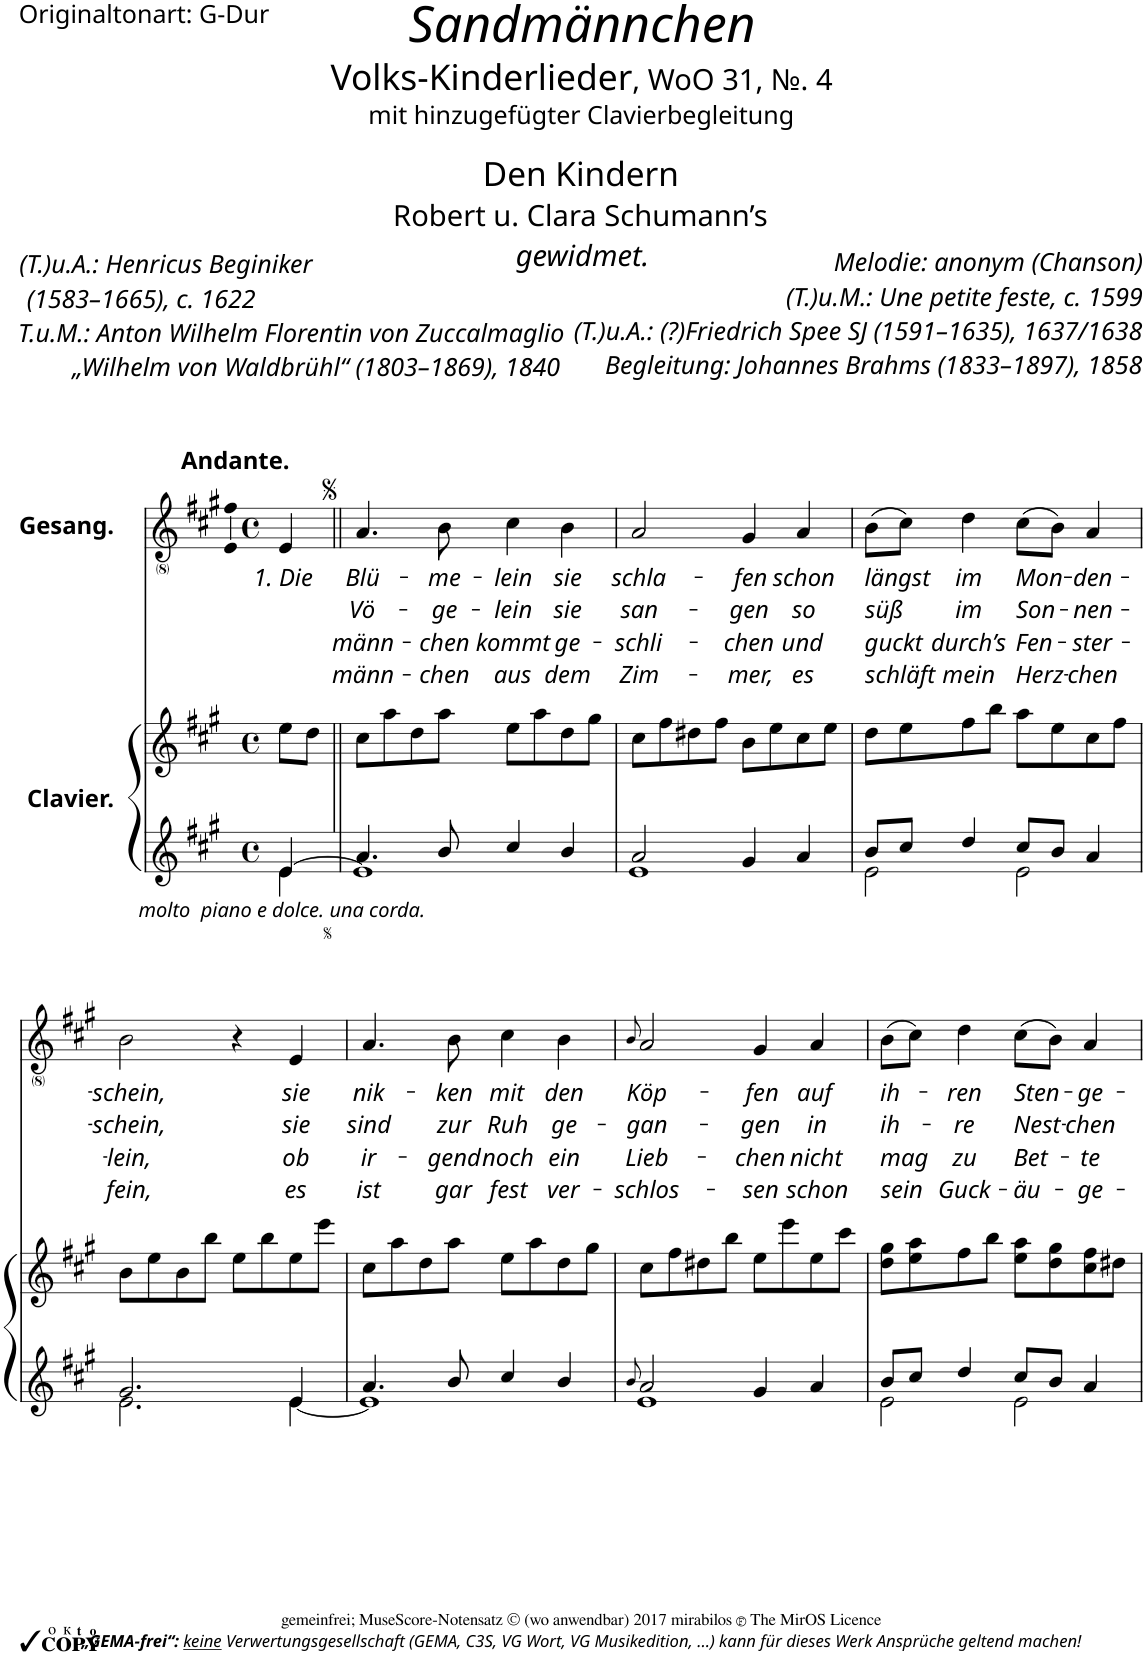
**kern	**kern	**dynam	**kern	**text	**text	**text	**text
*part2	*part2	*part2	*part1	*part1	*part1	*part1	*part1
*staff3	*staff2	*staff2/3	*staff1	*staff1	*staff1	*staff1	*staff1
*I"Clavier.	*	*	*I"Gesang.	*	*	*	*
*clefG2	*clefG2	*	*clefG2	*	*	*	*
*k[f#c#g#]	*k[f#c#g#]	*	*k[f#c#g#]	*	*	*	*
*M4/4	*M4/4	*	*M4/4	*	*	*	*
*met(c)	*met(c)	*	*met(c)	*	*	*	*
=1	=1	=1	=1	=1	=1	=1	=1
*^	*	*	*	*	*	*	*
!	!	!	!	!LO:TX:a:B:t=Andante.	!	!	!	!
!	!	!	!LO:DY:b=2	!	!LO:LY:b	!	!	!
[4e/	4e\	8ee\L	other-dynamics	4e/	1. Die	.	.	.
.	.	8dd\J	.	.	.	.	.	.
=2||	=2||	=2||	=2||	=2||	=2||	=2||	=2||	=2||
!	!	!	!	!	!LO:LY:b	!LO:LY:b	!LO:LY:b	!LO:LY:b
4.a/	1e]	8cc#\L	.	4.a/	Blü-	Vö-	männ-	männ-
.	.	8aa\	.	.	.	.	.	.
.	.	8dd\	.	.	.	.	.	.
!	!	!	!	!	!LO:LY:b	!LO:LY:b	!LO:LY:b	!LO:LY:b
8b/	.	8aa\J	.	8b\	-me-	-ge-	-chen	-chen
!	!	!	!	!	!LO:LY:b	!LO:LY:b	!LO:LY:b	!LO:LY:b
4cc#/	.	8ee\L	.	4cc#\	-lein	-lein	kommt	aus
.	.	8aa\	.	.	.	.	.	.
!	!	!	!	!	!LO:LY:b	!LO:LY:b	!LO:LY:b	!LO:LY:b
4b/	.	8dd\	.	4b\	sie	sie	ge-	dem
.	.	8gg#\J	.	.	.	.	.	.
=3	=3	=3	=3	=3	=3	=3	=3	=3
!	!	!	!	!	!LO:LY:b	!LO:LY:b	!LO:LY:b	!LO:LY:b
2a/	1e	8cc#\L	.	2a/	schla-	san-	-schli-	Zim-
.	.	8ff#\	.	.	.	.	.	.
.	.	8dd#X\	.	.	.	.	.	.
.	.	8ff#\J	.	.	.	.	.	.
!	!	!	!	!	!LO:LY:b	!LO:LY:b	!LO:LY:b	!LO:LY:b
4g#/	.	8b\L	.	4g#/	-fen	-gen	-chen	-mer,
.	.	8ee\	.	.	.	.	.	.
!	!	!	!	!	!LO:LY:b	!LO:LY:b	!LO:LY:b	!LO:LY:b
4a/	.	8cc#\	.	4a/	schon	so	und	es
.	.	8ee\J	.	.	.	.	.	.
=4	=4	=4	=4	=4	=4	=4	=4	=4
!	!	!	!	!	!LO:LY:b	!LO:LY:b	!LO:LY:b	!LO:LY:b
8b/L	2e\	8dd\L	.	(8b\L	längst	süß	guckt	schläft
8cc#/J	.	8ee\	.	8cc#\J)	.	.	.	.
!	!	!	!	!	!LO:LY:b	!LO:LY:b	!LO:LY:b	!LO:LY:b
4dd/	.	8ff#\	.	4dd\	im	im	durch’s	mein
.	.	8bb\J	.	.	.	.	.	.
!	!	!	!	!	!LO:LY:b	!LO:LY:b	!LO:LY:b	!LO:LY:b
8cc#/L	2e\	8aa\L	.	(8cc#\L	Mon-	Son-	Fen-	Herz-
8b/J	.	8ee\	.	8b\J)	.	.	.	.
!	!	!	!	!	!LO:LY:b	!LO:LY:b	!LO:LY:b	!LO:LY:b
4a/	.	8cc#\	.	4a/	-den-	-nen-	-ster-	-chen
.	.	8ff#\J	.	.	.	.	.	.
!!LO:LB:g=z
=5	=5	=5	=5	=5	=5	=5	=5	=5
!	!	!	!	!	!LO:LY:b	!LO:LY:b	!LO:LY:b	!LO:LY:b
2.g#/	2.e\	8b\L	.	2b\	-schein,	-schein,	-lein,	fein,
.	.	8ee\	.	.	.	.	.	.
.	.	8b\	.	.	.	.	.	.
.	.	8bb\J	.	.	.	.	.	.
.	.	8ee\L	.	4r	.	.	.	.
.	.	8bb\	.	.	.	.	.	.
!	!	!	!	!	!LO:LY:b	!LO:LY:b	!LO:LY:b	!LO:LY:b
4e/	[4e\	8ee\	.	4e/	sie	sie	ob	es
.	.	8eee\J	.	.	.	.	.	.
=6	=6	=6	=6	=6	=6	=6	=6	=6
!	!	!	!	!	!LO:LY:b	!LO:LY:b	!LO:LY:b	!LO:LY:b
4.a/	1e]	8cc#\L	.	4.a/	nik-	sind	ir-	ist
.	.	8aa\	.	.	.	.	.	.
.	.	8dd\	.	.	.	.	.	.
!	!	!	!	!	!LO:LY:b	!LO:LY:b	!LO:LY:b	!LO:LY:b
8b/	.	8aa\J	.	8b\	-ken	zur	-gend	gar
!	!	!	!	!	!LO:LY:b	!LO:LY:b	!LO:LY:b	!LO:LY:b
4cc#/	.	8ee\L	.	4cc#\	mit	Ruh	noch	fest
.	.	8aa\	.	.	.	.	.	.
!	!	!	!	!	!LO:LY:b	!LO:LY:b	!LO:LY:b	!LO:LY:b
4b/	.	8dd\	.	4b\	den	ge-	ein	ver-
.	.	8gg#\J	.	.	.	.	.	.
=7	=7	=7	=7	=7	=7	=7	=7	=7
8qb/	.	.	.	8qb/	.	.	.	.
!	!	!	!	!	!LO:LY:b	!LO:LY:b	!LO:LY:b	!LO:LY:b
2a/	1e	8cc#\L	.	2a/	Köp-	-gan-	Lieb-	-schlos-
.	.	8ff#\	.	.	.	.	.	.
.	.	8dd#X\	.	.	.	.	.	.
.	.	8bb\J	.	.	.	.	.	.
!	!	!	!	!	!LO:LY:b	!LO:LY:b	!LO:LY:b	!LO:LY:b
4g#/	.	8ee\L	.	4g#/	-fen	-gen	-chen	-sen
.	.	8eee\	.	.	.	.	.	.
!	!	!	!	!	!LO:LY:b	!LO:LY:b	!LO:LY:b	!LO:LY:b
4a/	.	8ee\	.	4a/	auf	in	nicht	schon
.	.	8ccc#\J	.	.	.	.	.	.
=8	=8	=8	=8	=8	=8	=8	=8	=8
!	!	!	!	!	!LO:LY:b	!LO:LY:b	!LO:LY:b	!LO:LY:b
8b/L	2e\	8dd\ 8gg#\L	.	(8b\L	ih-	ih-	mag	sein
8cc#/J	.	8ee\ 8aa\	.	8cc#\J)	.	.	.	.
!	!	!	!	!	!LO:LY:b	!LO:LY:b	!LO:LY:b	!LO:LY:b
4dd/	.	8ff#\	.	4dd\	-ren	-re	zu	Guck-
.	.	8bb\J	.	.	.	.	.	.
!	!	!	!	!	!LO:LY:b	!LO:LY:b	!LO:LY:b	!LO:LY:b
8cc#/L	2e\	8ee\ 8aa\L	.	(8cc#\L	Sten-	Nest-	Bet-	-äu-
8b/J	.	8dd\ 8gg#\	.	8b\J)	.	.	.	.
!	!	!	!	!	!LO:LY:b	!LO:LY:b	!LO:LY:b	!LO:LY:b
4a/	.	8cc#\ 8ff#\	.	4a/	-ge-	-chen	-te	-ge-
.	.	8dd#X\J	.	.	.	.	.	.
*v	*v	*	*	*	*	*	*	*
=	=	=	=	=	=	=	=
*-	*-	*-	*-	*-	*-	*-	*-
